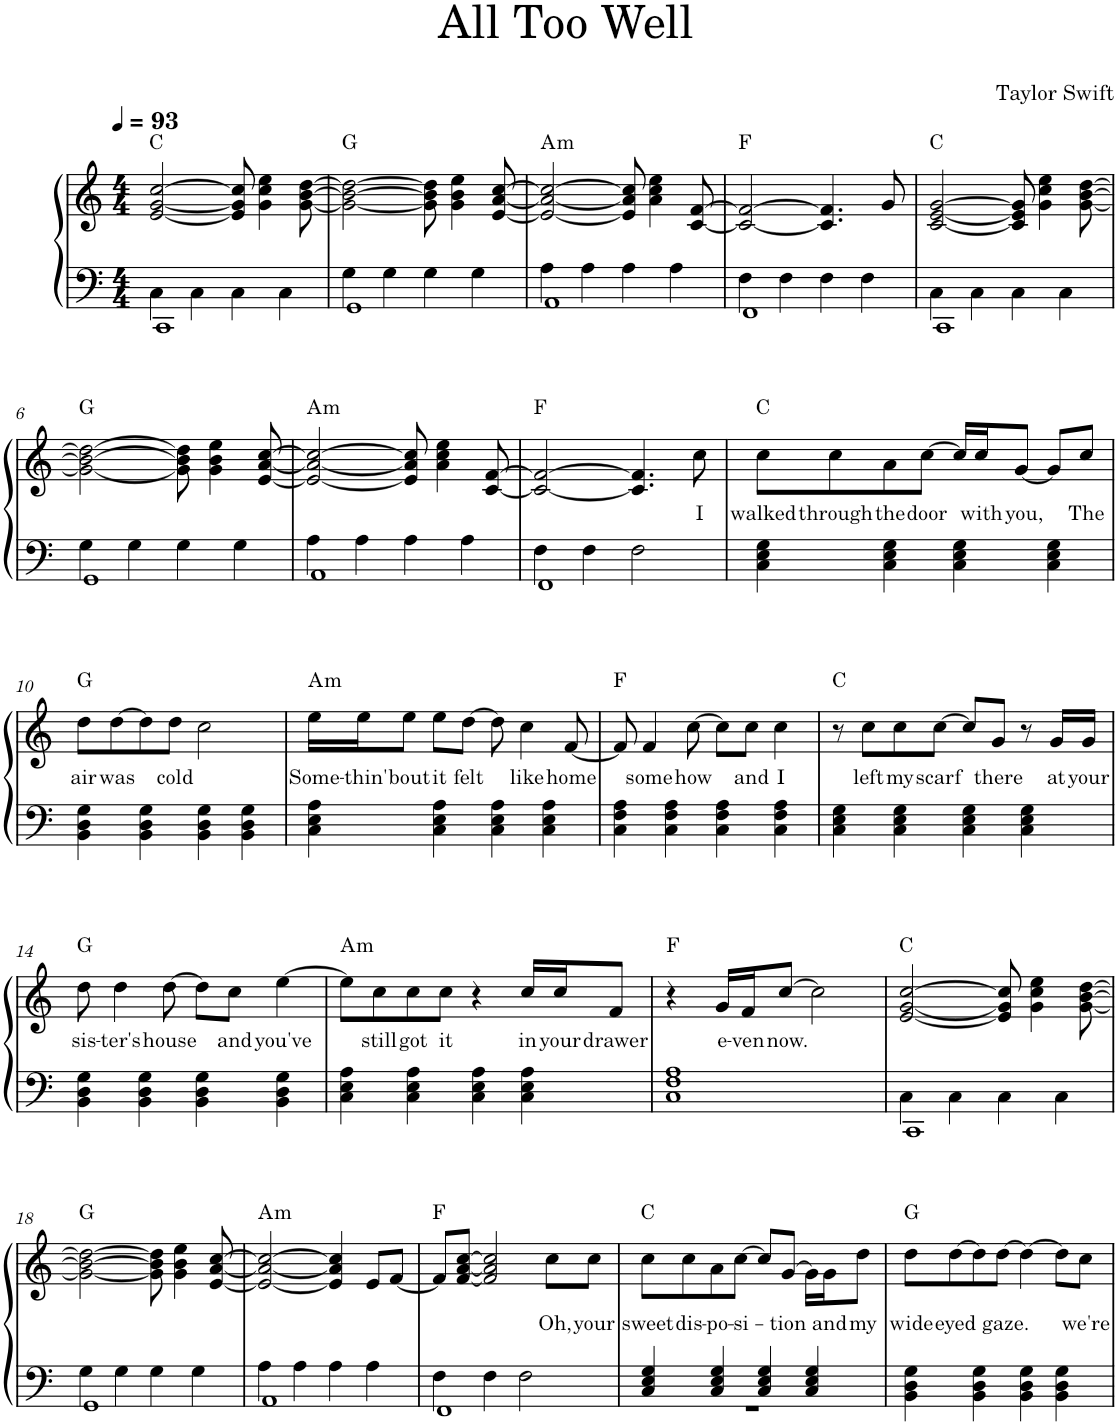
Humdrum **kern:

**kern	**kern	**text	**harte
*part1	*part1	*part1	*part1
*staff2	*staff1	*staff1	*
*I"Piano	*	*	*
*I'Pno.	*	*	*
*clefF4	*clefG2	*	*
*k[]	*k[]	*	*
*M4/4	*M4/4	*	*
*MM93	*MM93	*	*
=1	=1	=1	=1
*^	*	*	*
1CC	4C\	[2e/ [2g/ [2cc/	.	C:maj
.	4C\	.	.	.
.	4C\	8e/] 8g/] 8cc/]	.	.
.	.	4g\ 4cc\ 4ee\	.	.
.	4C\	.	.	.
.	.	[8g\ [8b\ [8dd\	.	.
=2	=2	=2	=2	=2
1GG	4G\	2g\_ 2b\_ 2dd\_	.	G:maj
.	4G\	.	.	.
.	4G\	8g\] 8b\] 8dd\]	.	.
.	.	4g\ 4b\ 4ee\	.	.
.	4G\	.	.	.
.	.	[8e/ [8a/ [8cc/	.	.
=3	=3	=3	=3	=3
!	!	!	!	!LO:H:kt=m
1AA	4A\	2e/_ 2a/_ 2cc/_	.	A:min
.	4A\	.	.	.
.	4A\	8e/] 8a/] 8cc/]	.	.
.	.	4a\ 4cc\ 4ee\	.	.
.	4A\	.	.	.
.	.	[8c/ [8f/	.	.
=4	=4	=4	=4	=4
1FF	4F\	2c/_ 2f/_	.	F:maj
.	4F\	.	.	.
.	4F\	4.c/] 4.f/]	.	.
.	4F\	.	.	.
.	.	8g/	.	.
=5	=5	=5	=5	=5
1CC	4C\	[2c/ [2e/ [2g/	.	C:maj
.	4C\	.	.	.
.	4C\	8c/] 8e/] 8g/]	.	.
.	.	4g\ 4cc\ 4ee\	.	.
.	4C\	.	.	.
.	.	[8g\ [8b\ [8dd\	.	.
!!LO:LB:g=z
=6	=6	=6	=6	=6
1GG	4G\	2g\_ 2b\_ 2dd\_	.	G:maj
.	4G\	.	.	.
.	4G\	8g\] 8b\] 8dd\]	.	.
.	.	4g\ 4b\ 4ee\	.	.
.	4G\	.	.	.
.	.	[8e/ [8a/ [8cc/	.	.
=7	=7	=7	=7	=7
!	!	!	!	!LO:H:kt=m
1AA	4A\	2e/_ 2a/_ 2cc/_	.	A:min
.	4A\	.	.	.
.	4A\	8e/] 8a/] 8cc/]	.	.
.	.	4a\ 4cc\ 4ee\	.	.
.	4A\	.	.	.
.	.	[8c/ [8f/	.	.
=8	=8	=8	=8	=8
1FF	4F\	2c/_ 2f/_	.	F:maj
.	4F\	.	.	.
.	2F\	4.c/] 4.f/]	.	.
!	!	!	!LO:LY:b	!
.	.	8cc\	I	.
*v	*v	*	*	*
=9	=9	=9	=9
!	!	!LO:LY:b	!
4C\ 4E\ 4G\	8cc\L	walked	C:maj
!	!	!LO:LY:b	!
.	8cc\	through	.
!	!	!LO:LY:b	!
4C\ 4E\ 4G\	8a\	the	.
!	!	!LO:LY:b	!
.	[8cc\J	door	.
4C\ 4E\ 4G\	16cc/LL]	.	.
!	!	!LO:LY:b	!
.	16cc/J	with	.
!	!	!LO:LY:b	!
.	[8g/J	you,	.
4C\ 4E\ 4G\	8g/L]	.	.
!	!	!LO:LY:b	!
.	8cc/J	The	.
!!LO:LB:g=z
=10	=10	=10	=10
!	!	!LO:LY:b	!
4BB\ 4D\ 4G\	8dd\L	air	G:maj
!	!	!LO:LY:b	!
.	[8dd\	was	.
4BB\ 4D\ 4G\	8dd\]	.	.
!	!	!LO:LY:b	!
.	8dd\J	cold	.
4BB\ 4D\ 4G\	2cc\	.	.
4BB\ 4D\ 4G\	.	.	.
=11	=11	=11	=11
!	!	!LO:LY:b	!LO:H:kt=m
4C\ 4E\ 4A\	16ee\LL	Some-	A:min
!	!	!LO:LY:b	!
.	16ee\J	-thin'	.
!	!	!LO:LY:b	!
.	8ee\J	bout	.
!	!	!LO:LY:b	!
4C\ 4E\ 4A\	8ee\L	it	.
!	!	!LO:LY:b	!
.	[8dd\J	felt	.
4C\ 4E\ 4A\	8dd\]	.	.
!	!	!LO:LY:b	!
.	4cc\	like	.
4C\ 4E\ 4A\	.	.	.
!	!	!LO:LY:b	!
.	[8f/	home	.
=12	=12	=12	=12
4C\ 4F\ 4A\	8f/]	.	F:maj
!	!	!LO:LY:b	!
.	4f/	some	.
4C\ 4F\ 4A\	.	.	.
!	!	!LO:LY:b	!
.	[8cc\	how	.
4C\ 4F\ 4A\	8cc\L]	.	.
!	!	!LO:LY:b	!
.	8cc\J	and	.
!	!	!LO:LY:b	!
4C\ 4F\ 4A\	4cc\	I	.
=13	=13	=13	=13
4C\ 4E\ 4G\	8r	.	C:maj
!	!	!LO:LY:b	!
.	8cc\L	left	.
!	!	!LO:LY:b	!
4C\ 4E\ 4G\	8cc\	my	.
!	!	!LO:LY:b	!
.	[8cc\J	scarf	.
4C\ 4E\ 4G\	8cc/L]	.	.
!	!	!LO:LY:b	!
.	8g/J	there	.
4C\ 4E\ 4G\	8r	.	.
!	!	!LO:LY:b	!
.	16g/LL	at	.
!	!	!LO:LY:b	!
.	16g/JJ	your	.
!!LO:LB:g=z
=14	=14	=14	=14
!	!	!LO:LY:b	!
4BB\ 4D\ 4G\	8dd\	sis-	G:maj
!	!	!LO:LY:b	!
.	4dd\	-ter's	.
4BB\ 4D\ 4G\	.	.	.
!	!	!LO:LY:b	!
.	[8dd\	house	.
4BB\ 4D\ 4G\	8dd\L]	.	.
!	!	!LO:LY:b	!
.	8cc\J	and	.
!	!	!LO:LY:b	!
4BB\ 4D\ 4G\	[4ee\	you've	.
=15	=15	=15	=15
!	!	!	!LO:H:kt=m
4C\ 4E\ 4A\	8ee\L]	.	A:min
!	!	!LO:LY:b	!
.	8cc\	still	.
!	!	!LO:LY:b	!
4C\ 4E\ 4A\	8cc\	got	.
!	!	!LO:LY:b	!
.	8cc\J	it	.
4C\ 4E\ 4A\	4r	.	.
!	!	!LO:LY:b	!
4C\ 4E\ 4A\	16cc/LL	in	.
!	!	!LO:LY:b	!
.	16cc/J	your	.
!	!	!LO:LY:b	!
.	8f/J	drawer	.
=16	=16	=16	=16
1C 1F 1A	4r	.	F:maj
!	!	!LO:LY:b	!
.	16g/LL	e-	.
!	!	!LO:LY:b	!
.	16f/J	-ven	.
!	!	!LO:LY:b	!
.	[8cc/J	now.	.
.	2cc\]	.	.
=17	=17	=17	=17
*^	*	*	*
1CC	4C\	[2e/ [2g/ [2cc/	.	C:maj
.	4C\	.	.	.
.	4C\	8e/] 8g/] 8cc/]	.	.
.	.	4g\ 4cc\ 4ee\	.	.
.	4C\	.	.	.
.	.	[8g\ [8b\ [8dd\	.	.
!!LO:LB:g=z
=18	=18	=18	=18	=18
1GG	4G\	2g\_ 2b\_ 2dd\_	.	G:maj
.	4G\	.	.	.
.	4G\	8g\] 8b\] 8dd\]	.	.
.	.	4g\ 4b\ 4ee\	.	.
.	4G\	.	.	.
.	.	[8e/ [8a/ [8cc/	.	.
=19	=19	=19	=19	=19
!	!	!	!	!LO:H:kt=m
1AA	4A\	2e/_ 2a/_ 2cc/_	.	A:min
.	4A\	.	.	.
.	4A\	4e/] 4a/] 4cc/]	.	.
.	4A\	8e/L	.	.
.	.	[8f/J	.	.
=20	=20	=20	=20	=20
1FF	4F\	8f/L]	.	F:maj
.	.	[8f/ [8a/ [8cc/J	.	.
.	4F\	2f/] 2a/] 2cc/]	.	.
.	2F\	.	.	.
!	!	!	!LO:LY:b	!
.	.	8cc\L	Oh,	.
!	!	!	!LO:LY:b	!
.	.	8cc\J	your	.
=21	=21	=21	=21	=21
!	!	!	!LO:LY:b	!
4C/ 4E/ 4G/	1r	8cc\L	sweet	C:maj
!	!	!	!LO:LY:b	!
.	.	8cc\	dis-	.
!	!	!	!LO:LY:b	!
4C/ 4E/ 4G/	.	8a\	-po-	.
!	!	!	!LO:LY:b	!
.	.	[8cc\J	-si-	.
4C/ 4E/ 4G/	.	8cc/L]	.	.
!	!	!	!LO:LY:b	!
.	.	[8g/J	-tion	.
4C/ 4E/ 4G/	.	16g\LL]	.	.
!	!	!	!LO:LY:b	!
.	.	16g\J	and	.
!	!	!	!LO:LY:b	!
.	.	8dd\J	my	.
*v	*v	*	*	*
=22	=22	=22	=22
!	!	!LO:LY:b	!
4BB\ 4D\ 4G\	8dd\L	wide	G:maj
!	!	!LO:LY:b	!
.	[8dd\	eyed	.
4BB\ 4D\ 4G\	8dd\]	.	.
!	!	!LO:LY:b	!
.	[8dd\J	gaze.	.
4BB\ 4D\ 4G\	4dd\_	.	.
4BB\ 4D\ 4G\	8dd\L]	.	.
!	!	!LO:LY:b	!
.	8cc\J	we're	.
=	=	=	=
*-	*-	*-	*-
